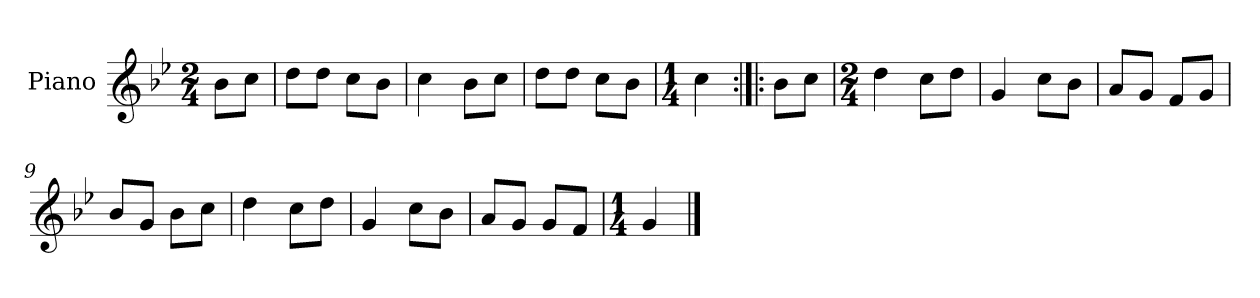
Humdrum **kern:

**kern
*part1
*staff1
*I"Piano
*I'Pno.
*clefG2
*k[b-e-]
*M2/4
=
8b-\L
8cc\J
=1
8dd\L
8dd\J
8cc\L
8b-\J
=2
4cc\
8b-\L
8cc\J
=3
8dd\L
8dd\J
8cc\L
8b-\J
=4
*M1/4
4cc\
=5:|!|:
8b-\L
8cc\J
=6
*M2/4
4dd\
8cc\L
8dd\J
=7
4g/
8cc\L
8b-\J
=8
8a/L
8g/J
8f/L
8g/J
=9
8b-/L
8g/J
8b-\L
8cc\J
!!LO:LB:g=z
=10
4dd\
8cc\L
8dd\J
=11
4g/
8cc\L
8b-\J
=12
8a/L
8g/J
8g/L
8f/J
=13
*M1/4
4g/
==
*-
